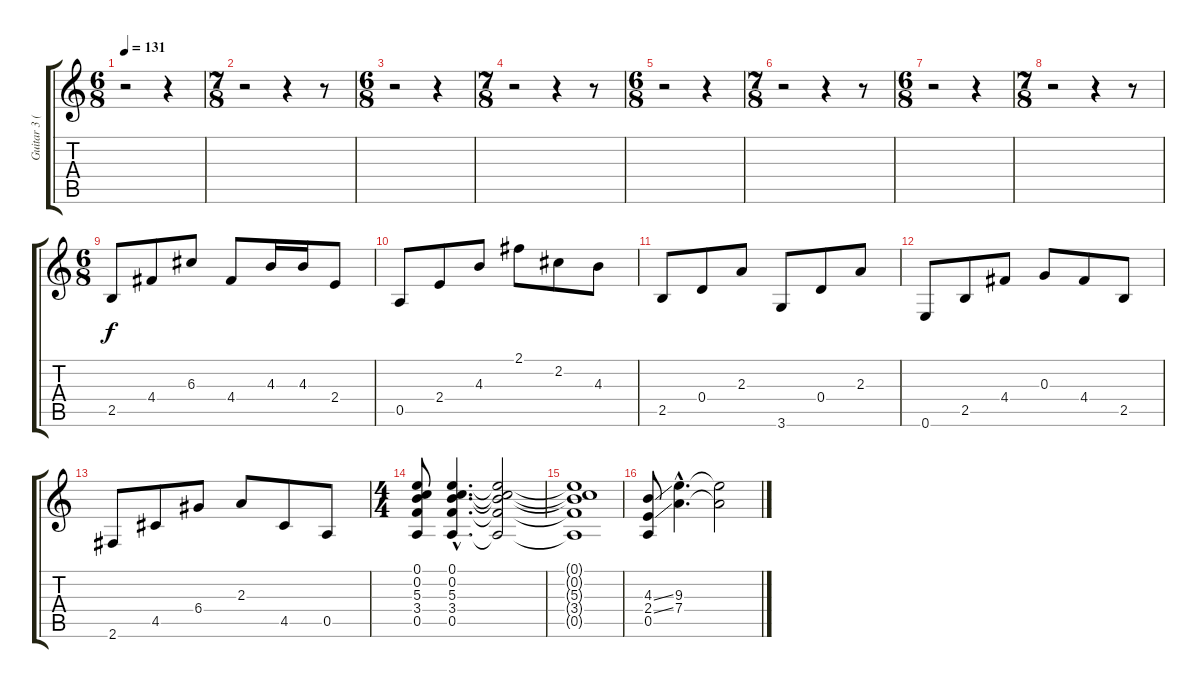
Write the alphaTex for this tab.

\track ("Guitar 3 (clean)" "Guitar 3 (") {instrument electricguitarclean}
\staff {score tabs}
\tuning (E4 B3 G3 D3 A2 E2) {hide}
\ts (6 8)
\tempo 131
\clef g2
\ks c
r.2{dy f} r.4 |
\ts (7 8)
r.2 r.4 r.8 |
\ts (6 8)
r.2 r.4 |
\ts (7 8)
r.2 r.4 r.8 |
\ts (6 8)
r.2 r.4 |
\ts (7 8)
r.2 r.4 r.8 |
\ts (6 8)
r.2 r.4 |
\ts (7 8)
r.2 r.4 r.8 |
\ts (6 8)
2.5.8 4.4.8 6.3.8 4.4.8 4.3.16 4.3.16 2.4.8 |
0.5.8 2.4.8 4.3.8 2.1.8 2.2.8 4.3.8 |
2.5.8 0.4.8 2.3.8 3.6.8 0.4.8 2.3.8 |
0.6.8 2.5.8 4.4.8 0.3.8 4.4.8 2.5.8 |
2.6.8 4.5.8 6.4.8 2.3.8 4.5.8 0.5.8 |
\ts (4 4)
(0.1 0.2 5.3 3.4 0.5).8 (0.1{hac} 0.2{hac} 5.3{hac} 3.4{hac} 0.5{hac}).4{d} (0.1{t} 0.2{t} 5.3{t} 3.4{t} 0.5{t}).2 |
(0.1{t} 0.2{t} 5.3{t} 3.4{t} 0.5{t}).1 |
(4.3{ss} 2.4{ss} 0.5).8 (9.3{hac} 7.4{hac}).4{d} (9.3{t} 7.4{t}).2
